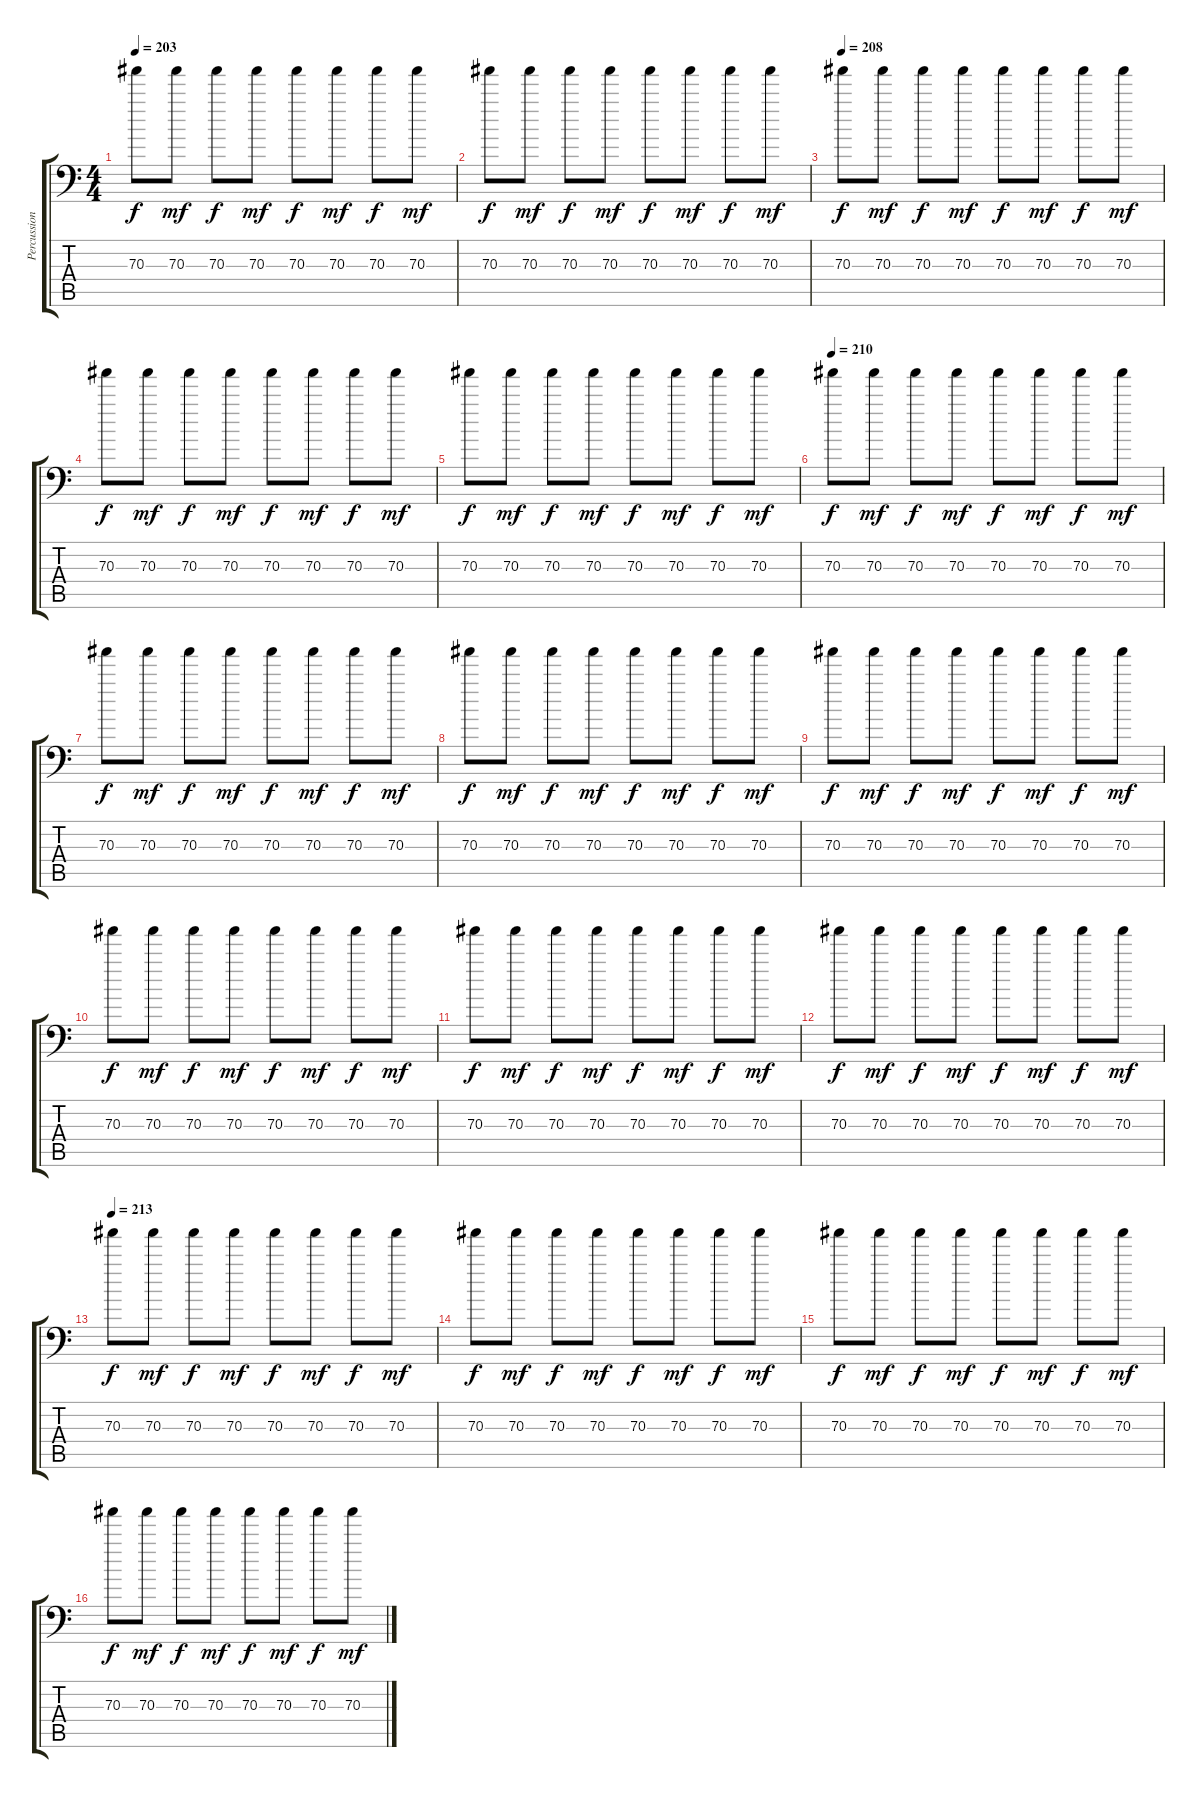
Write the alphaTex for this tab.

\track ("Percussions" "Percussion") {instrument acousticgrandpiano}
\staff {score tabs}
\tuning (C-1 C-1 C-1 C-1 C-1 C-1) {hide}
\ts (4 4)
\tempo 203
\clef f4
\ks c
70.3.8{dy f} 70.3.8{dy mf} 70.3.8{dy f} 70.3.8{dy mf} 70.3.8{dy f} 70.3.8{dy mf} 70.3.8{dy f} 70.3.8{dy mf} |
70.3.8{dy f} 70.3.8{dy mf} 70.3.8{dy f} 70.3.8{dy mf} 70.3.8{dy f} 70.3.8{dy mf} 70.3.8{dy f} 70.3.8{dy mf} |
\tempo 208
70.3.8{dy f} 70.3.8{dy mf} 70.3.8{dy f} 70.3.8{dy mf} 70.3.8{dy f} 70.3.8{dy mf} 70.3.8{dy f} 70.3.8{dy mf} |
70.3.8{dy f} 70.3.8{dy mf} 70.3.8{dy f} 70.3.8{dy mf} 70.3.8{dy f} 70.3.8{dy mf} 70.3.8{dy f} 70.3.8{dy mf} |
70.3.8{dy f} 70.3.8{dy mf} 70.3.8{dy f} 70.3.8{dy mf} 70.3.8{dy f} 70.3.8{dy mf} 70.3.8{dy f} 70.3.8{dy mf} |
\tempo 210
70.3.8{dy f} 70.3.8{dy mf} 70.3.8{dy f} 70.3.8{dy mf} 70.3.8{dy f} 70.3.8{dy mf} 70.3.8{dy f} 70.3.8{dy mf} |
70.3.8{dy f} 70.3.8{dy mf} 70.3.8{dy f} 70.3.8{dy mf} 70.3.8{dy f} 70.3.8{dy mf} 70.3.8{dy f} 70.3.8{dy mf} |
70.3.8{dy f} 70.3.8{dy mf} 70.3.8{dy f} 70.3.8{dy mf} 70.3.8{dy f} 70.3.8{dy mf} 70.3.8{dy f} 70.3.8{dy mf} |
70.3.8{dy f} 70.3.8{dy mf} 70.3.8{dy f} 70.3.8{dy mf} 70.3.8{dy f} 70.3.8{dy mf} 70.3.8{dy f} 70.3.8{dy mf} |
70.3.8{dy f} 70.3.8{dy mf} 70.3.8{dy f} 70.3.8{dy mf} 70.3.8{dy f} 70.3.8{dy mf} 70.3.8{dy f} 70.3.8{dy mf} |
70.3.8{dy f} 70.3.8{dy mf} 70.3.8{dy f} 70.3.8{dy mf} 70.3.8{dy f} 70.3.8{dy mf} 70.3.8{dy f} 70.3.8{dy mf} |
70.3.8{dy f} 70.3.8{dy mf} 70.3.8{dy f} 70.3.8{dy mf} 70.3.8{dy f} 70.3.8{dy mf} 70.3.8{dy f} 70.3.8{dy mf} |
\tempo 213
70.3.8{dy f} 70.3.8{dy mf} 70.3.8{dy f} 70.3.8{dy mf} 70.3.8{dy f} 70.3.8{dy mf} 70.3.8{dy f} 70.3.8{dy mf} |
70.3.8{dy f} 70.3.8{dy mf} 70.3.8{dy f} 70.3.8{dy mf} 70.3.8{dy f} 70.3.8{dy mf} 70.3.8{dy f} 70.3.8{dy mf} |
70.3.8{dy f} 70.3.8{dy mf} 70.3.8{dy f} 70.3.8{dy mf} 70.3.8{dy f} 70.3.8{dy mf} 70.3.8{dy f} 70.3.8{dy mf} |
70.3.8{dy f} 70.3.8{dy mf} 70.3.8{dy f} 70.3.8{dy mf} 70.3.8{dy f} 70.3.8{dy mf} 70.3.8{dy f} 70.3.8{dy mf}
